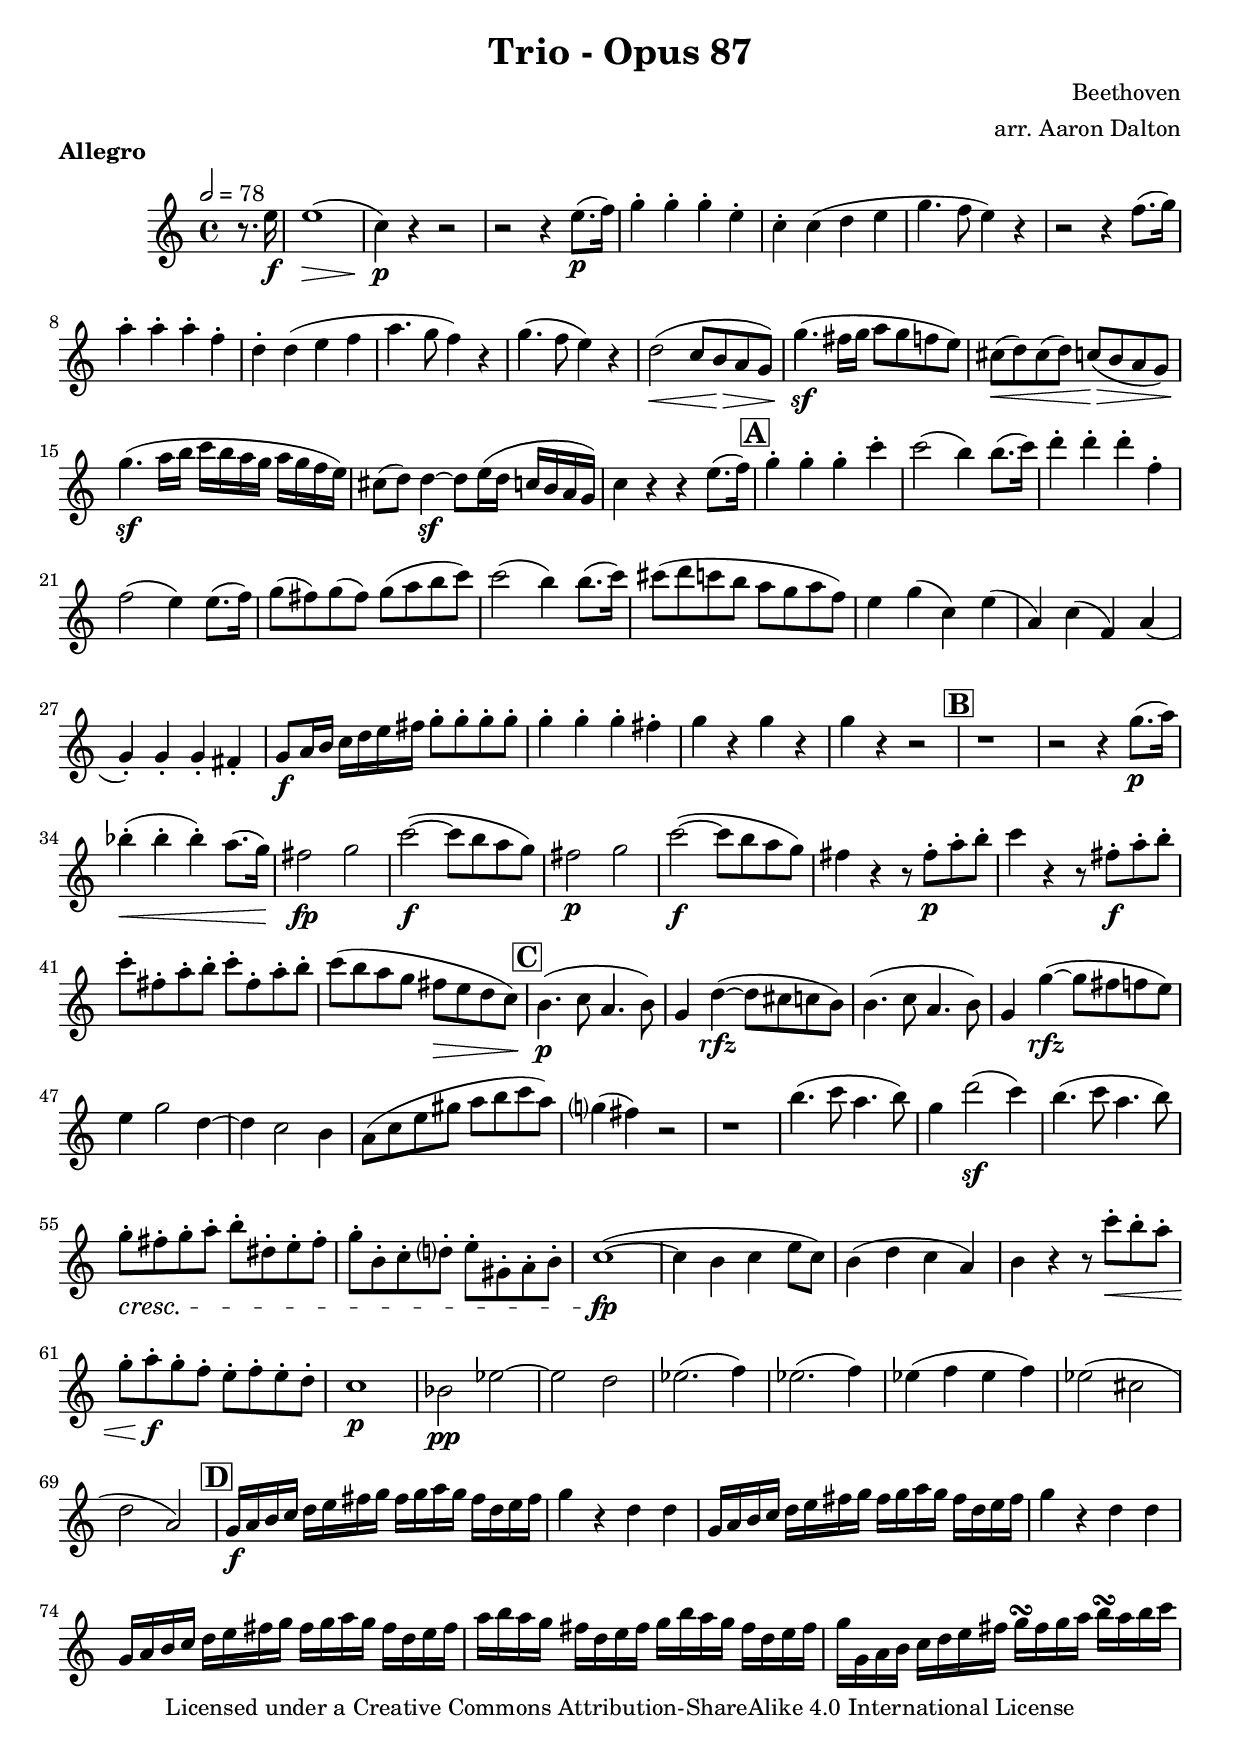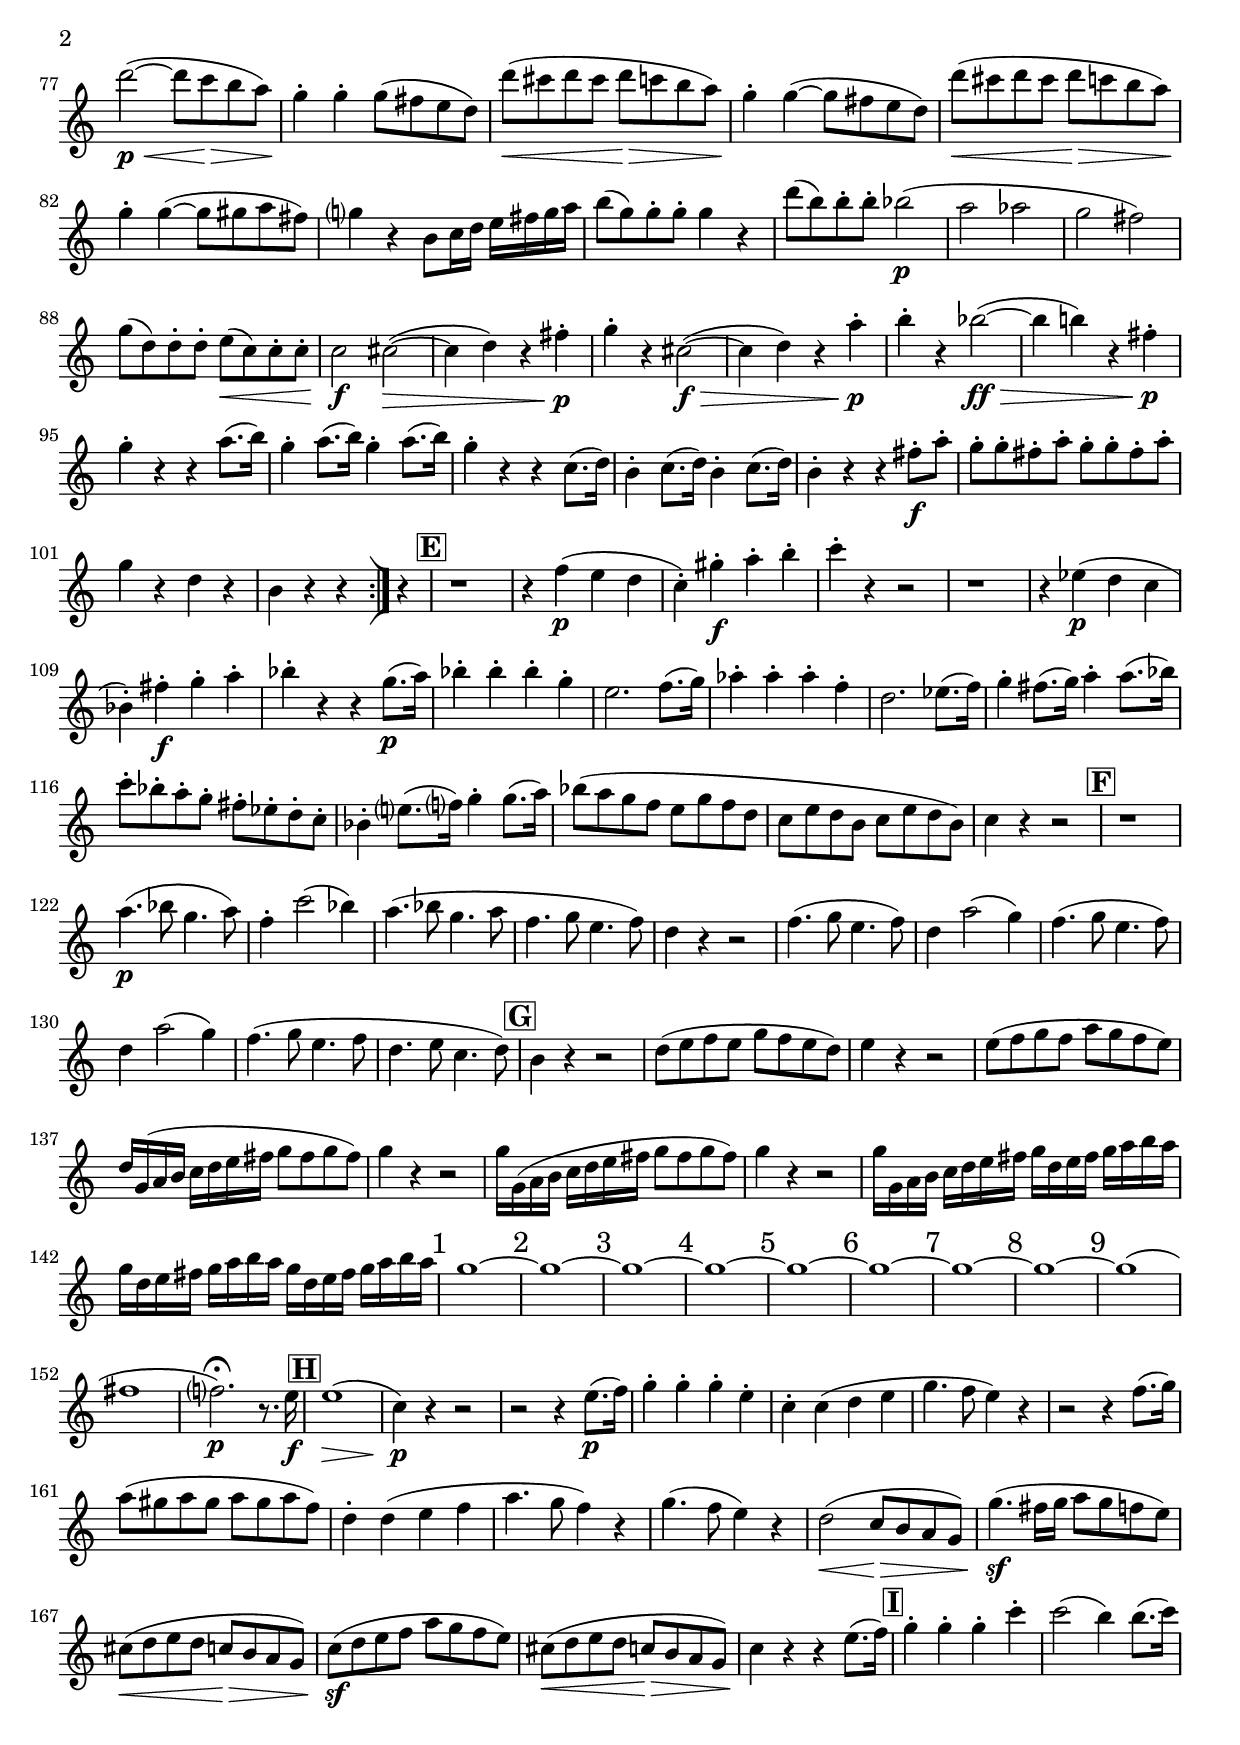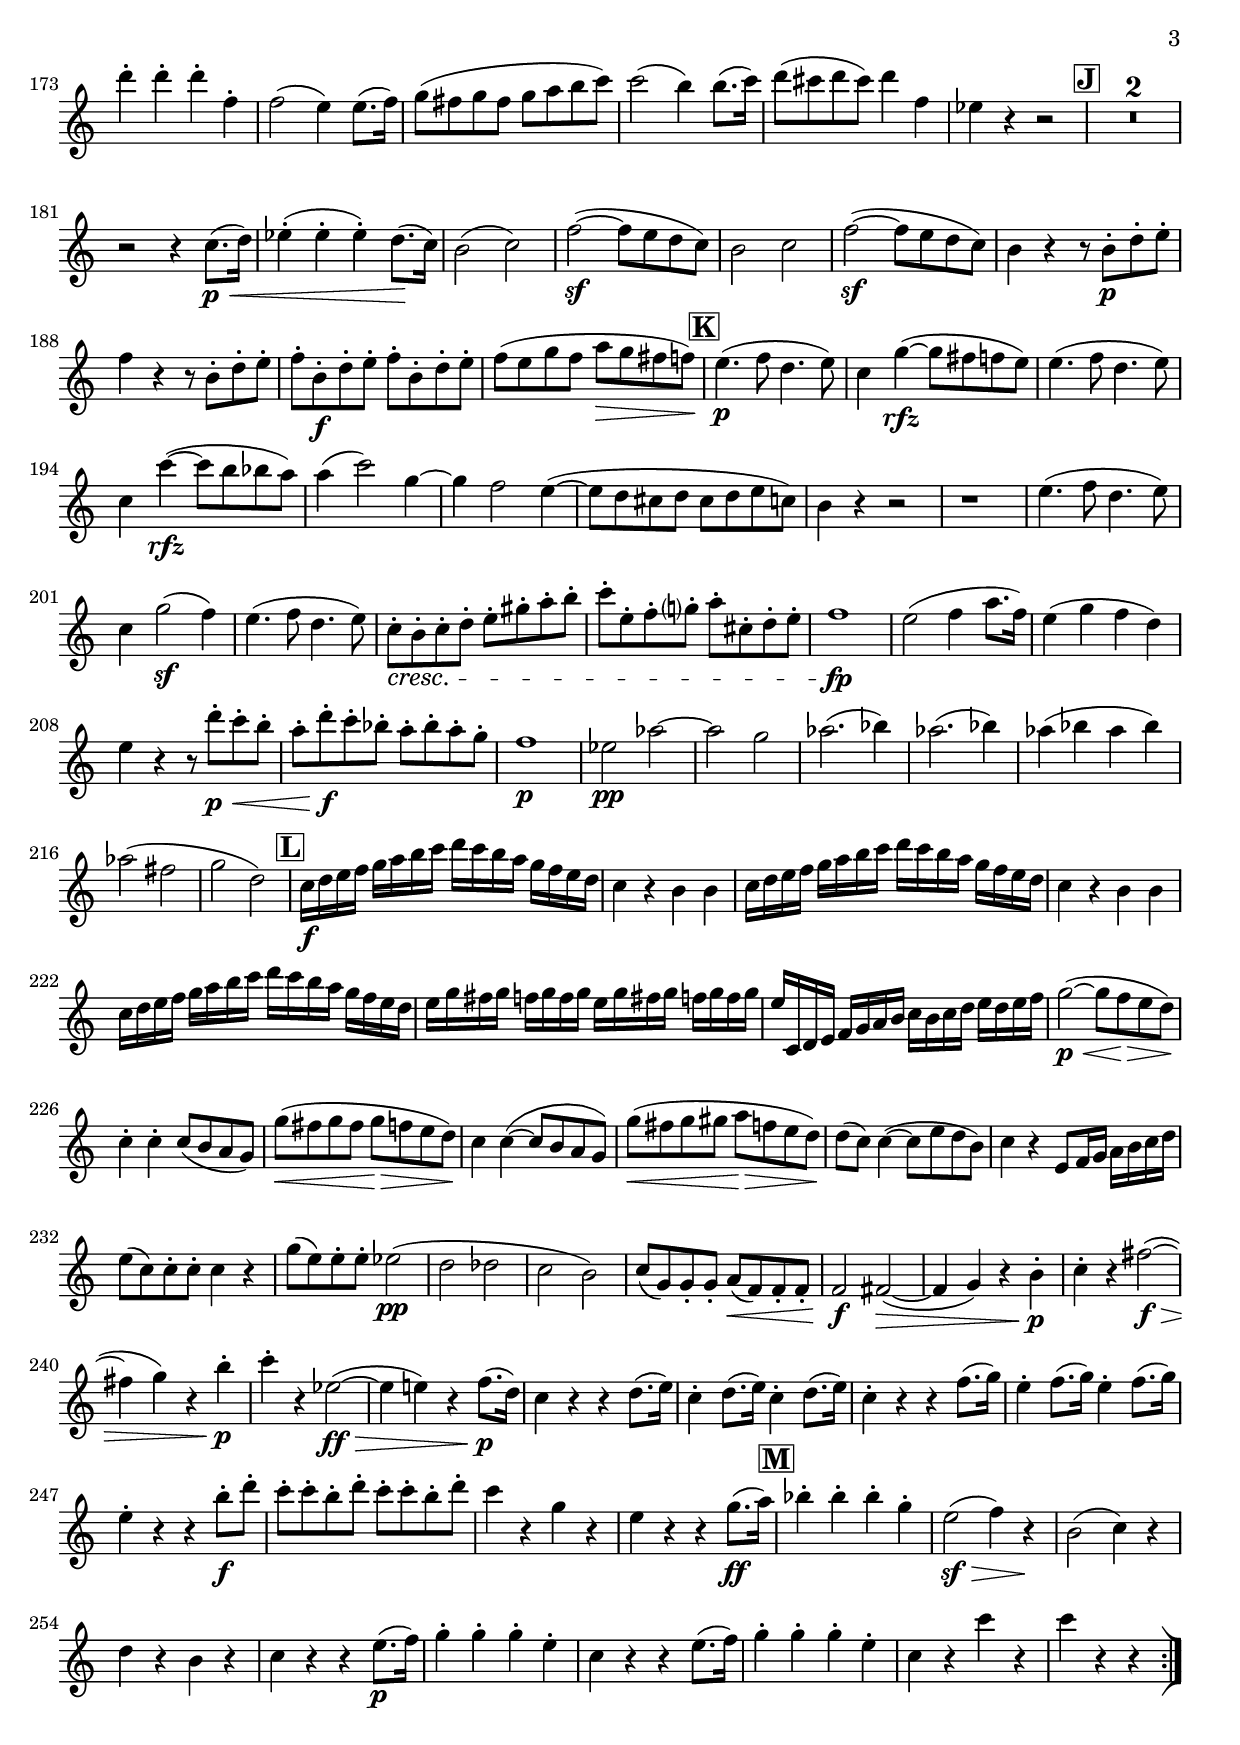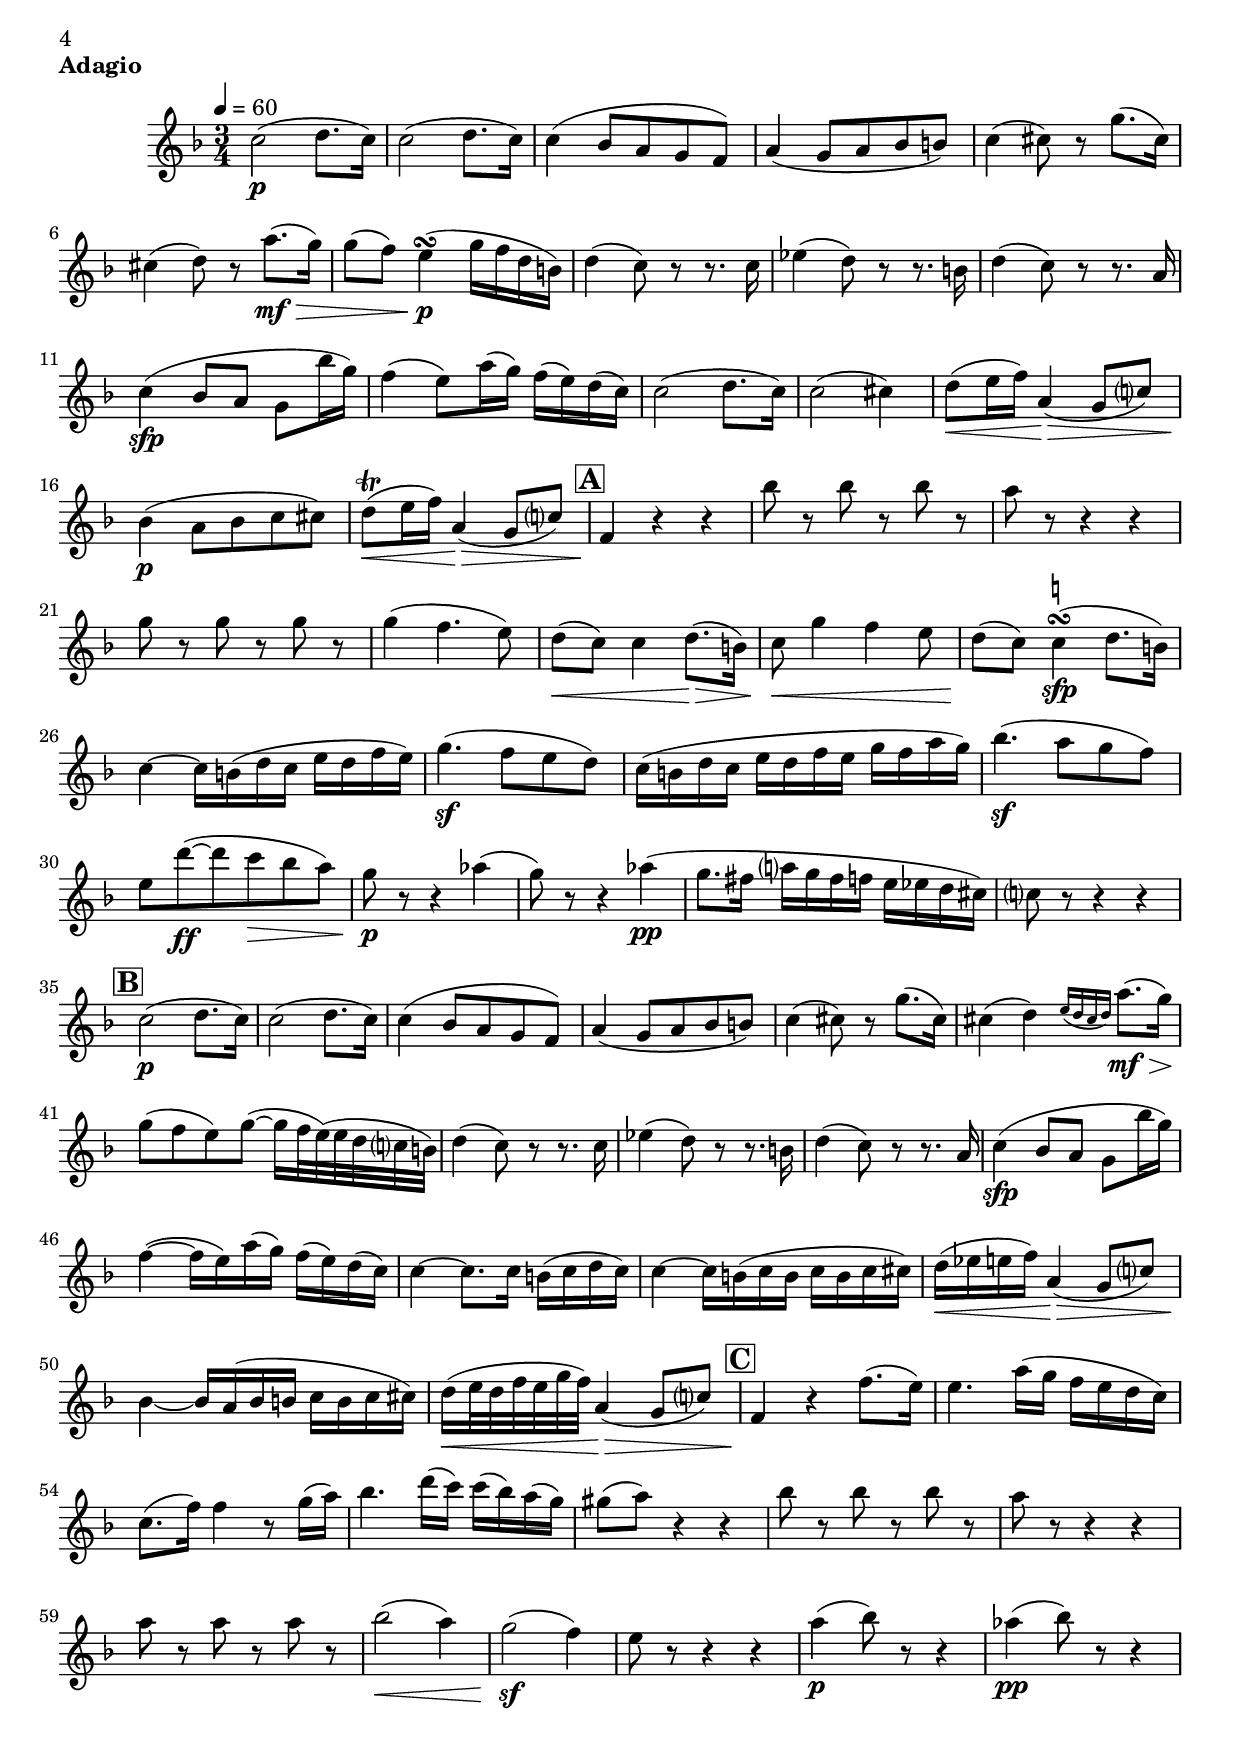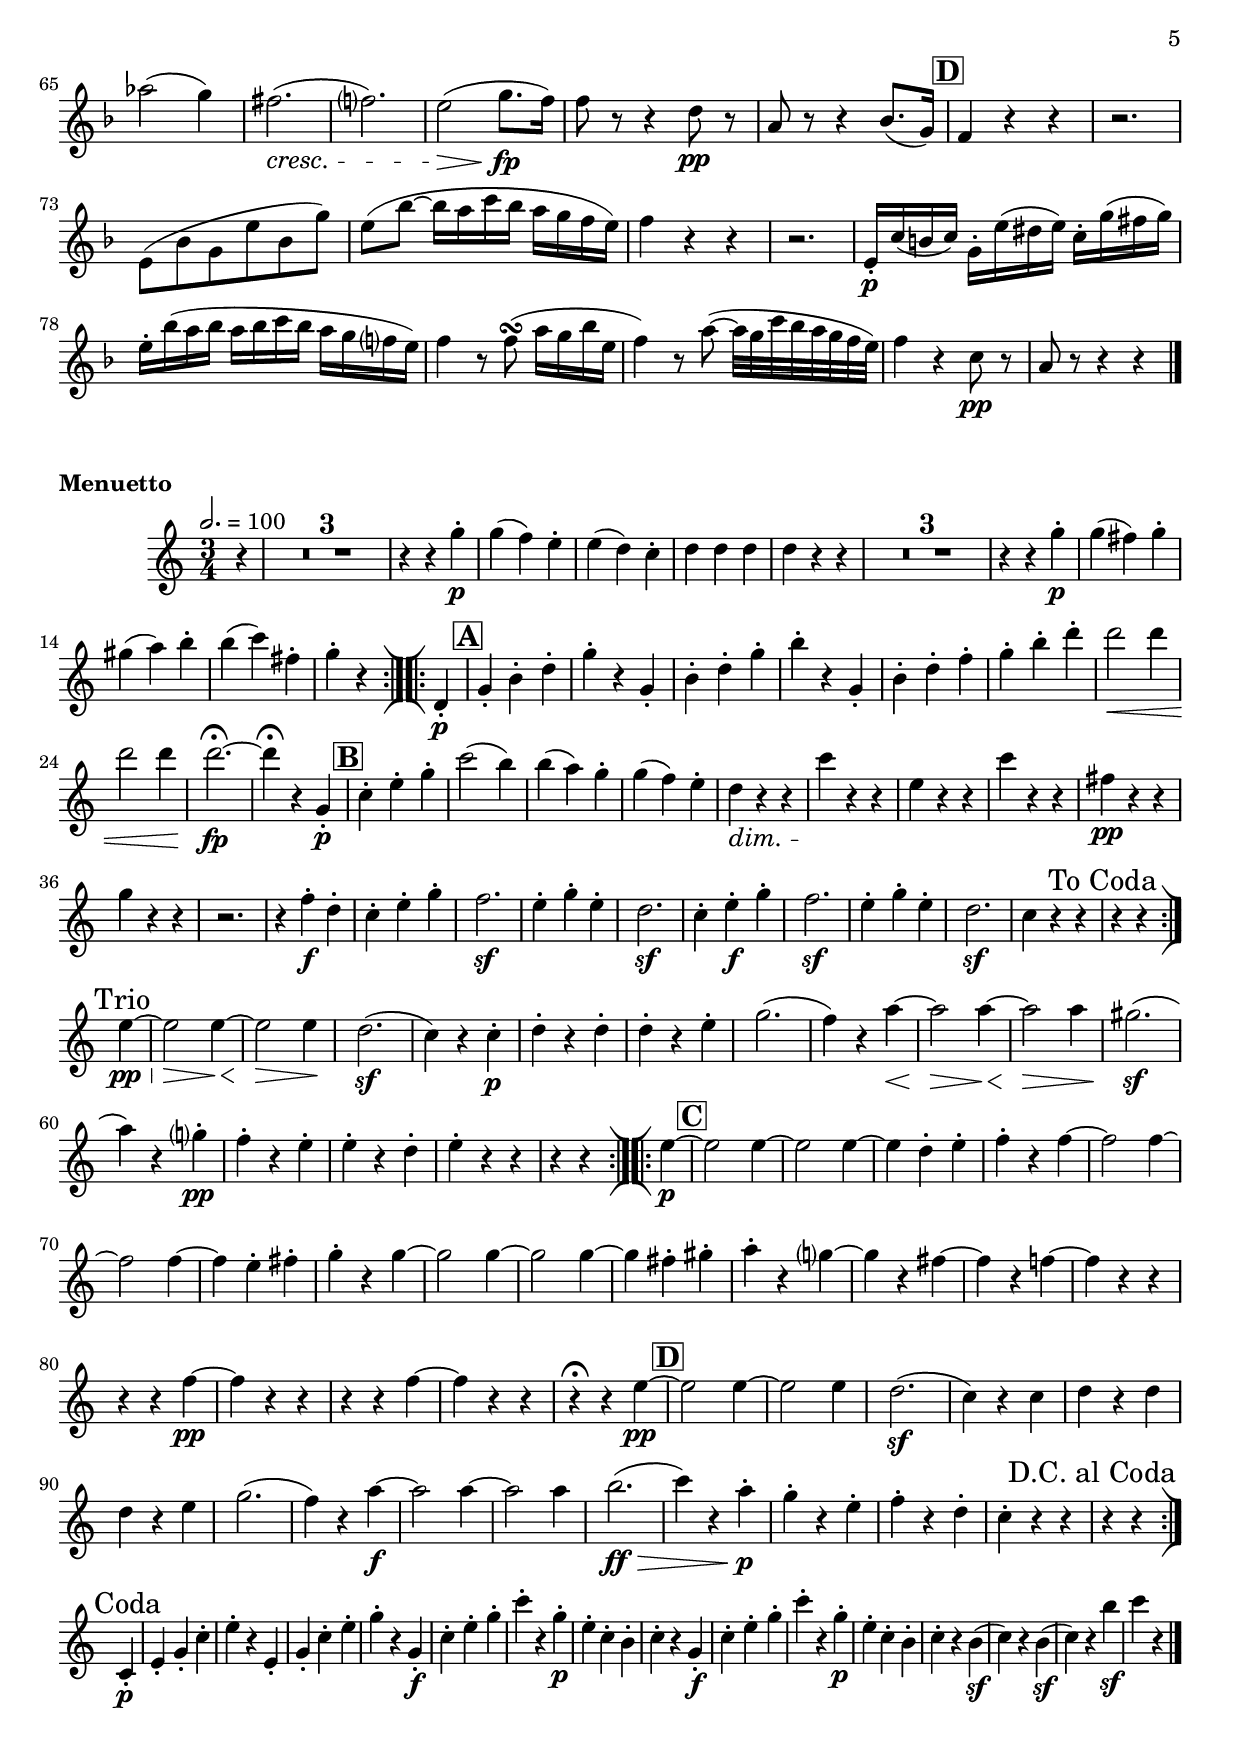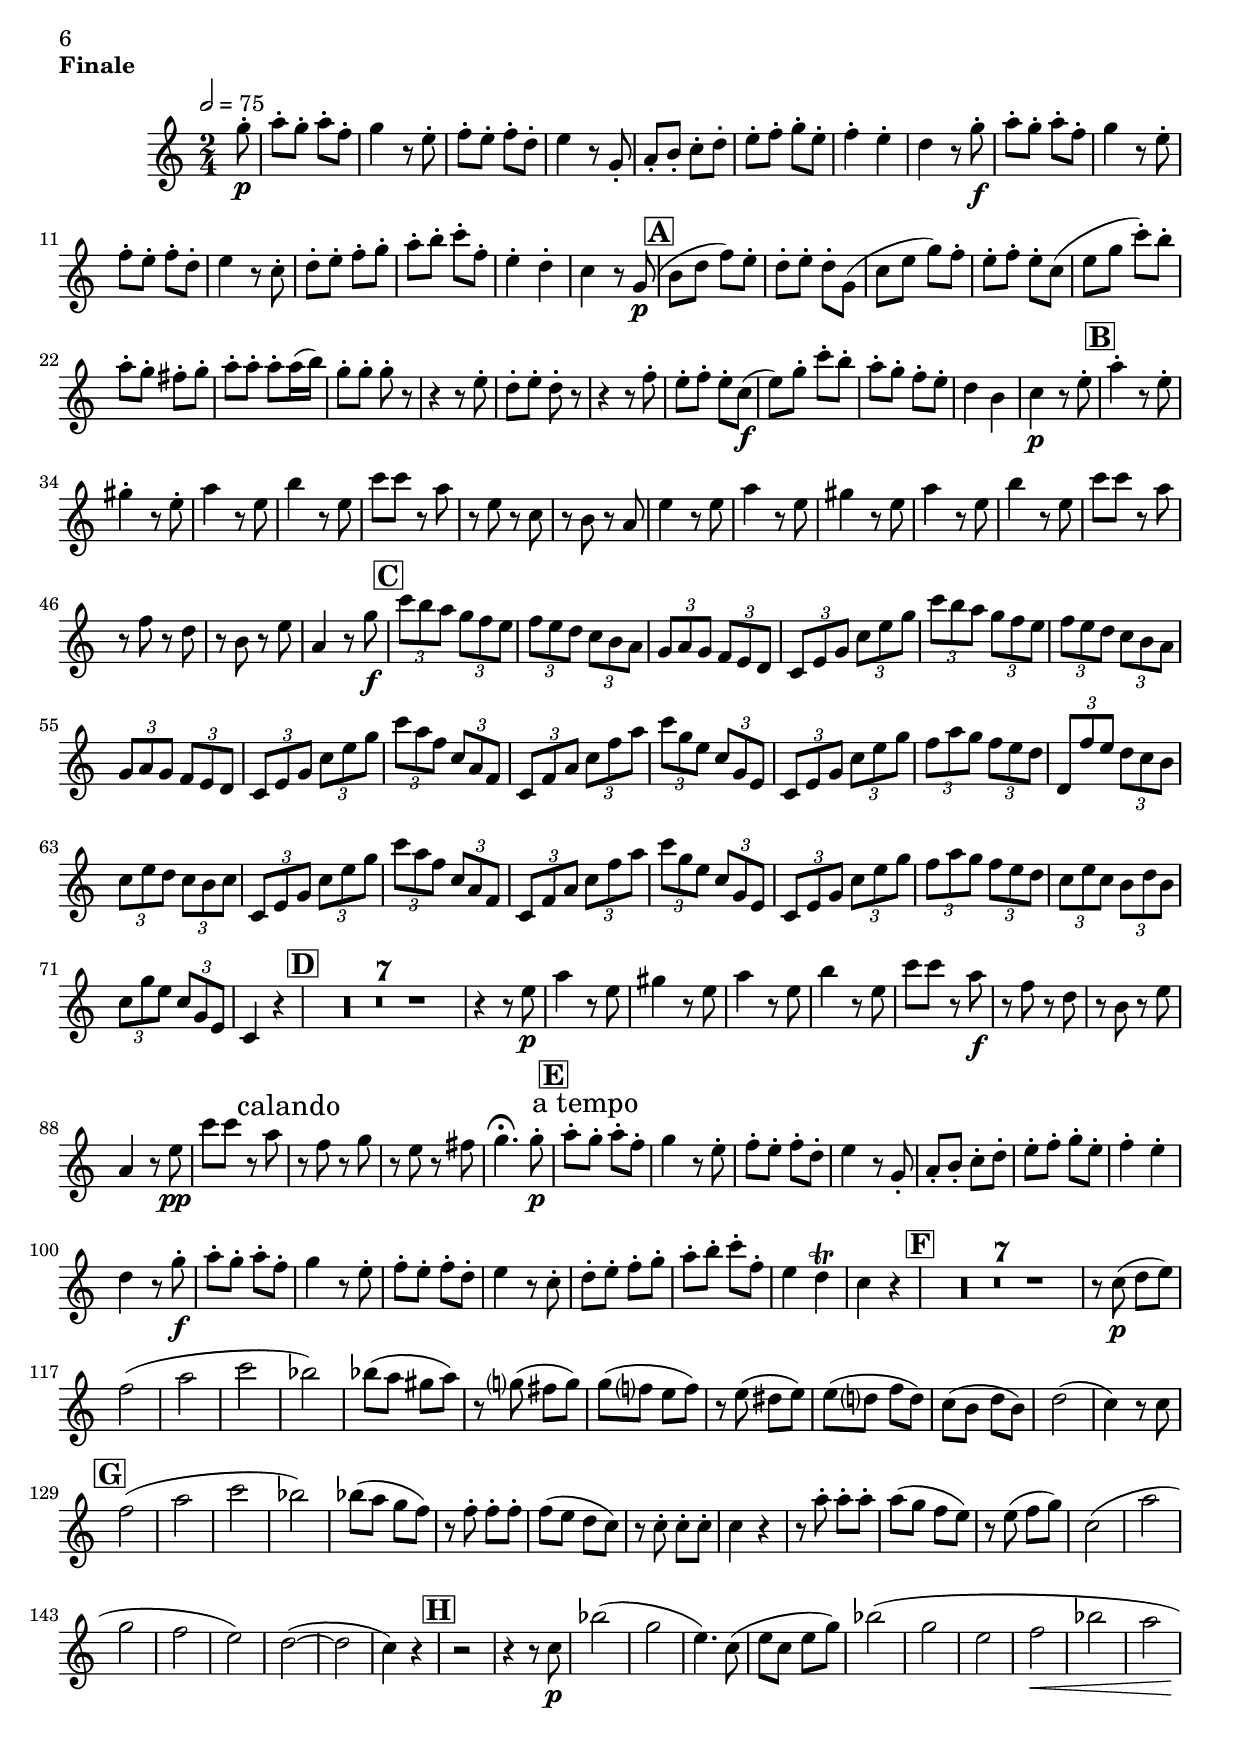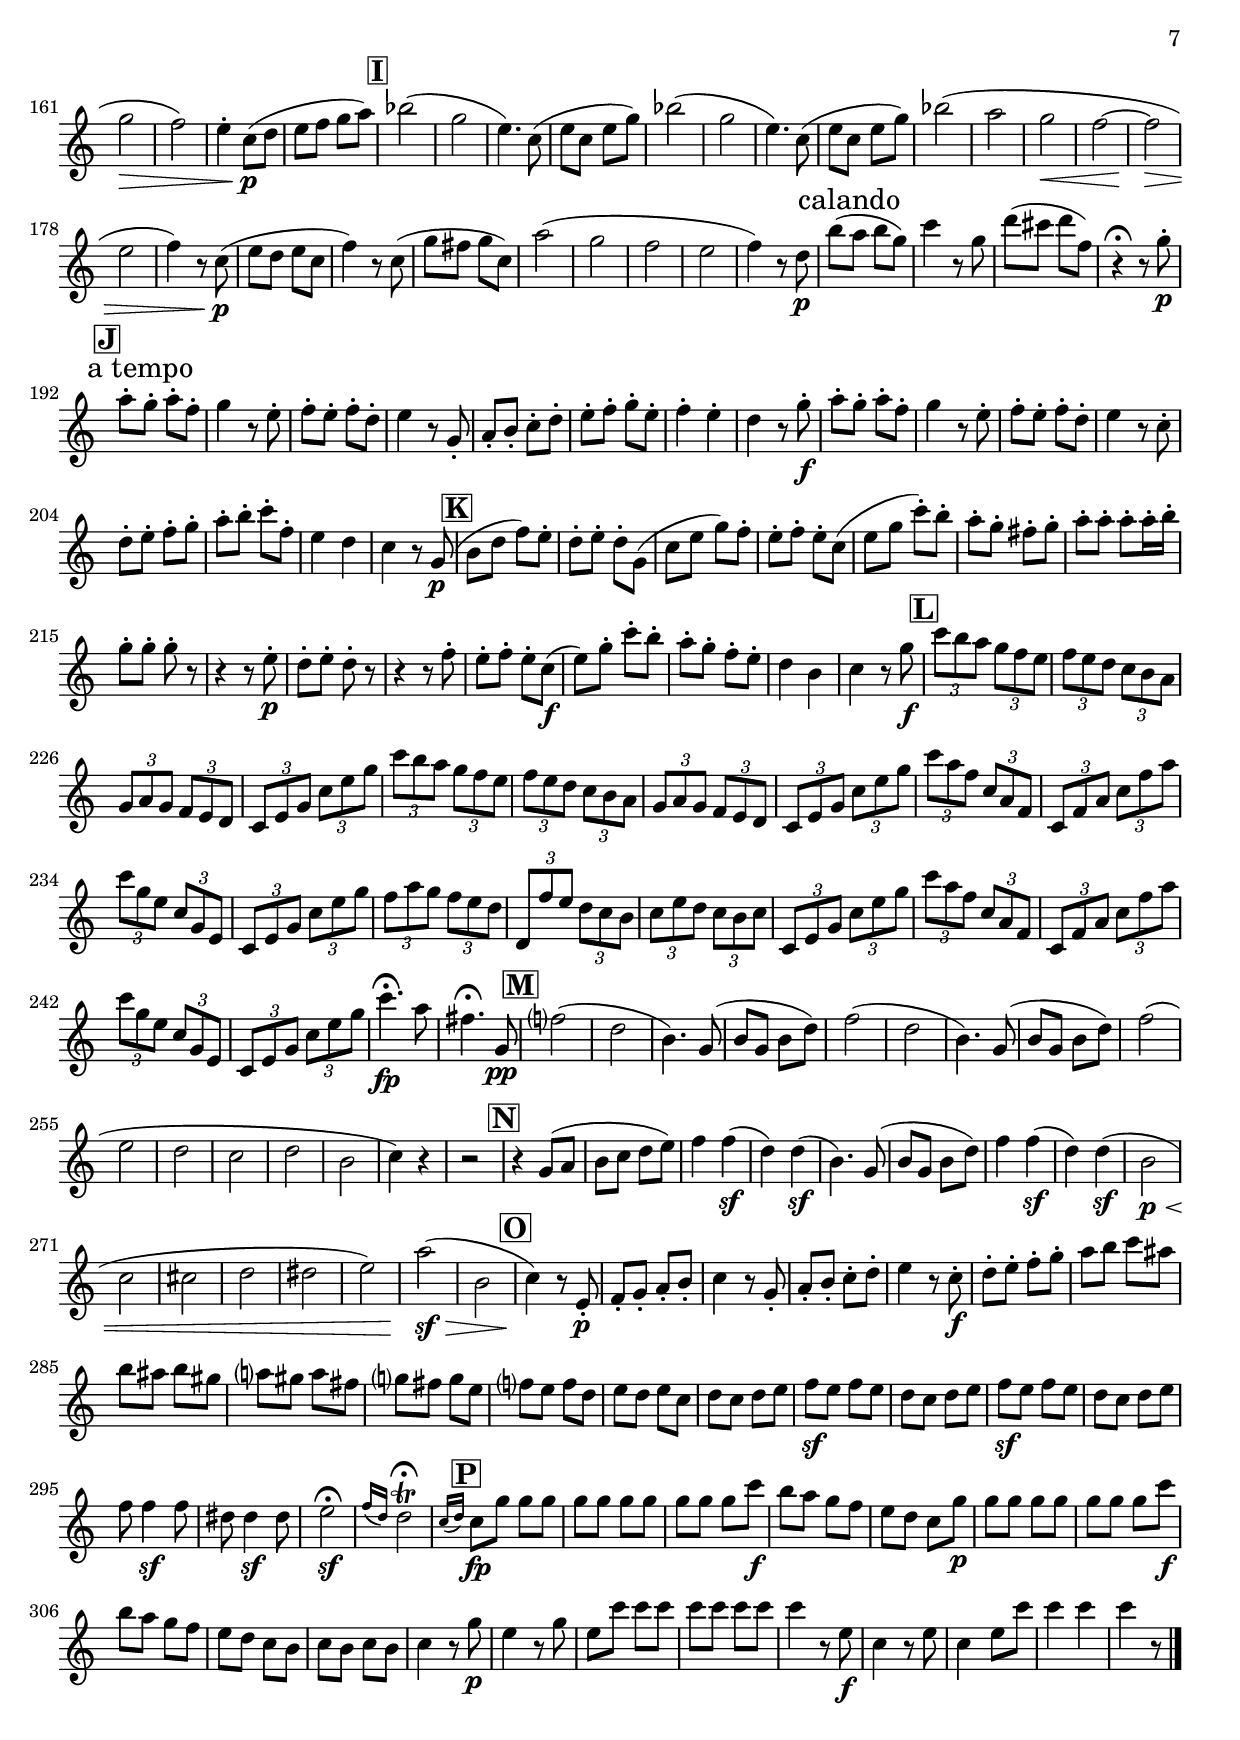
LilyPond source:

\version "2.20.0"

mI_oneNotes = \relative c'' {
    \time 4/4
    \key c \major
    \tempo 2 = 78

    \set Score.markFormatter = #format-mark-box-alphabet
    \accidentalStyle Score.modern-cautionary
    \compressFullBarRests

    % Bars 1-7
    \partial 4 r8. e16\f |
    e1(\> |
    c4)\p r r2 |
    r2 r4 e8.(\p f16) |
    g4-. g-. g-. e-. |
    c-. c( d e |
    g4. f8 e4) r |
    r2 r4 f8.( g16) |

    % Bars 8-13
    a4-. a-. a-. f-. |
    d-. d( e f |
    a4. g8 f4) r |
    g4.( f8 e4) r |
    d2(\< c8 b\> a g) |
    g'4.(\sf fis16 g a8 g f e) |

    % Bars 14-17
    cis8(\< d) cis( d) c(\> b a g) |
    g'4.(\sf a16 b c b a g a g f e) |
    cis8( d) d4~\sf d8 e16( d c b a g) |
    c4 r r e8.( f16) | \mark \default

    % Bars 18-23
    g4-. g-. g-. c-. |
    c2( b4) b8.( c16) |
    d4-. d-. d-. f,-. |
    f2( e4) e8.( f16) |
    g8( fis) g( fis) g( a b c) |
    c2( b4) b8.( c16) |

    % Bars 24-28
    cis8( d c b a g a f) |
    e4 g( c,) e( |
    a,) c( f,) a( |
    g-.) g-. g-. fis-. |
    g8\f a16 b c d e fis g8-. g-. g-. g-. |

    % Bars 29-35
    g4-. g-. g-. fis-. |
    g4 r g r |
    g r r2 | \mark \default
    r1 |
    r2 r4 g8.(\p a16) |
    bes4-.(\< bes-. bes-.) a8.( g16) |
    fis2\fp g |

    % Bars 36-40
    c2~(\f c8 b a g) |
    fis2\p g |
    c2~(\f c8 b a g) |
    fis4 r r8 fis-.\p a-. b-. |
    c4 r r8 fis,-.\f a-. b-. |

    % Bars 41-45
    c8-. fis,-. a-. b-. c-. fis,-. a-. b-. |
    c( b a g fis\> e d c) | \mark \default
    b4.(\p c8 a4. b8) |
    g4 d'~(\rfz d8 cis c b) |
    b4.( c8 a4. b8) |

    % Bars 46-51
    g4 g'~(\rfz g8 fis f e) |
    e4 g2 d4~ |
    d c2 b4 |
    a8( c e gis a b c a) |
    g4( fis) r2 |
    r1 |

    % Bars 52-57
    b4.( c8 a4. b8) |
    g4 d'2(\sf c4) |
    b4.( c8 a4. b8) |
    g8-.\cresc fis-. g-. a-. b-. dis,-. e-. fis-. |
    g-. b,-. c-. d-. e-. gis,-. a-. b-. |
    c1~(\fp |
    
    % Bars 58-65
    c4 b c e8 c) |
    b4( d c a) |
    b4 r r8 c'8-.\< b-. a-. |
    g-. a-.\f g-. f-. e-. f-. e-. d-. |
    c1\p |
    bes2\pp ees2~ |
    ees d |
    ees2.( f4) |

    % Bars 66-70
    ees2.( f4) |
    ees( f ees f) |
    ees2( cis |
    d a) | \mark \default
    g16\f a b c d e fis g fis g a g fis d e fis |

    % Bars 71-74
    g4 r d d |
    g,16 a b c d e fis g fis g a g fis d e fis |
    g4 r d d |
    g,16 a b c d e fis g fis g a g fis d e fis |

    % Bars 75-78
    a16 b a g fis d e fis g b a g fis d e fis |
    g g, a b c d e fis g\turn fis g a b\turn a b c |
    d2~(\p\< d8 c\> b a) |
    g4-.\! g-. g8( fis e d) |

    % Bars 79-83
    d'8(\< cis d cis d\> c b a) |
    g4-.\! g~( g8 fis e d) |
    d'8(\< cis d cis d\> c b a) |
    g4-.\! g~( g8 gis a fis) |
    g4 r b,8 c16 d e fis g a |

    % Bars 84-90
    b8( g) g-. g-. g4 r |
    d'8( b) b-. b-. bes2(\p |
    a aes |
    g fis) |
    g8( d) d-. d-. e(\< c) c-. c-. |
    c2\f cis~(\> |
    cis4 d) r fis-.\p |

    % Bars 91-96
    g4-. r cis,2~(\f\> |
    cis4 d) r a'-.\p |
    b-. r bes2~(\ff\> |
    bes4 b) r fis-.\p |
    g-. r r a8.( b16) |
    g4-. a8.( b16) g4-. a8.( b16) |

    % Bars 97-102
    g4-. r r c,8.( d16) |
    b4-. c8.( d16) b4-. c8.( d16) |
    b4-. r r fis'8-.\f a-. |
    g8-. g-. fis-. a-. g-. g-. fis-. a-. |
    g4 r d r |
    b r r \bar ":|]"

    % Bars 102-109
    r4 | \mark \default
    r1 |
    r4 f'(\p e d |
    c-.) gis'-.\f a-. b-. |
    c-. r r2 |
    r1 |
    r4 ees,(\p d c |
    bes-.) fis'-.\f g-. a-. |

    % Bars 110-115
    bes4-. r r g8.(\p a16) |
    bes4-. bes-. bes-. g-. |
    e2. f8.( g16) |
    aes4-. aes-. aes-. f-. |
    d2. ees8.( f16) |
    g4-. fis8.( g16) a4-. a8.( bes16) |

    % Bars 116-120
    c8-. bes-. a-. g-. fis-. ees-. d-. c-. |
    bes4-. e8.( f16) g4-. g8.( a16) |
    bes8( a g f e g f d |
    c e d b c e d b) |
    c4 r r2 | \mark \default

    % Bars 121-127
    r1 |
    a'4.(\p bes8 g4. a8) |
    f4-. c'2( bes4) |
    a4.( bes8 g4. a8 |
    f4. g8 e4. f8) |
    d4 r r2 |
    f4.( g8 e4. f8) |

    % Bars 128-134
    d4 a'2( g4) |
    f4.( g8 e4. f8) |
    d4 a'2( g4) |
    f4.( g8 e4. f8 |
    d4. e8 c4. d8) | \mark \default
    b4 r r2 |
    d8( e f e g f e d) |

    % Bars 135-140
    e4 r r2 |
    e8( f g f a g f e) |
    d16 g,( a b c d e fis g8 fis g fis) |
    g4 r r2 |
    g16 g,( a b c d e fis g8 fis g fis) |
    g4 r r2 |

    % Bars 141-146
    g16 g, a b c d e fis g d e fis g a b a |
    g d e fis g a b a g d e fis g a b a | \mark "1"
    g1~ | \mark "2"
    g1~ | \mark "3"
    g1~ | \mark "4"
    g1~ | \mark "5"

    % Bars 147-155
    g1~ | \mark "6"
    g1~ | \mark "7"
    g1~ | \mark "8"
    g1~ | \mark "9"
    g1( | 
    fis1 |
    f2.)\fermata\p r8. e16\f | \mark \default
    e1(\> |
    c4)\p r r2 |

    % Bars 156-162
    r2 r4 e8.(\p f16) |
    g4-. g-. g-. e-. |
    c-. c( d e |
    g4. f8 e4) r |
    r2 r4 f8.( g16) |
    a8( gis a gis a gis a f) |
    d4-. d( e f | 
    
    % Bars 163-168
    a4. g8 f4) r |
    g4.( f8 e4) r |
    d2(\< c8\> b a g) |
    g'4.(\sf fis16 g a8 g f e) |
    cis8(\< d e d c\> b a g) |
    c(\sf d e f a g f e) |

    % Bars 169-173
    cis8(\< d e d c\> b a g) |
    c4\! r r e8.( f16) | \mark \default
    g4-. g-. g-. c-. |
    c2( b4) b8.( c16) |
    d4-. d-. d-. f,-. |

    % Bars 174-178
    f2( e4) e8.( f16) |
    g8( fis g fis g a b c) |
    c2( b4) b8.( c16) |
    d8( cis d cis) d4 f, |
    ees r r2 | \mark \default

    % Bars 179-186
    R1*2
    r2 r4 c8.(\p\< d16) |
    ees4-.( ees-. ees-.) d8.(\! c16) |
    b2( c) |
    f2~(\sf f8 e d c) |
    b2 c |
    f2~(\sf f8 e d c) |

    % Bars 187-191
    b4 r r8 b-.\p d-. e-. |
    f4 r r8 b,8-. d-. e-. |
    f8-. b,-.\f d-. e-. f-. b,-. d-. e-. |
    f8( e g f a\> g fis f) | \mark \default
    e4.(\p f8 d4. e8) |

    % Bars 192-197
    c4 g'4~(\rfz g8 fis f e) |
    e4.( f8 d4. e8) |
    c4 c'~(\rfz c8 b bes a) |
    a4( c2) g4~ |
    g f2 e4~( |
    e8 d cis d cis d e c) |

    % Bars 198-203
    b4 r r2 |
    r1 |
    e4.( f8 d4. e8) |
    c4 g'2(\sf f4) |
    e4.( f8 d4. e8) |
    c8-.\cresc b-. c-. d-. e-. gis-. a-. b-. |

    % Bars 204-209
    c8-. e,-. f-. g-. a-. cis,-. d-. e-. |
    f1\fp |
    e2( f4 a8. f16) |
    e4( g f d) |
    e4 r r8 d'8-.\p\< c-. b-. |
    a8-. d-.\f c-. bes-. a-. bes-. a-. g-. |

    % Bars 210-217
    f1\p |
    ees2\pp aes~ |
    aes g |
    aes2.( bes4) |
    aes2.( bes4) |
    aes4( bes aes bes) |
    aes2( fis |
    g d) | \mark \default

    % Bars 218-220
    c16\f d e f g a b c d c b a g f e d |
    c4 r b b |
    c16 d e f g a b c d c b a g f e d |

    % Bars 221-223
    c4 r b b |
    c16 d e f g a b c d c b a g f e d |
    e g fis g f g f g e g fis g f g f g |

    % Bars 224-227
    e16 c, d e f g a b c b c d e d e f |
    g2~(\p\< g8 f\> e d) |
    c4-.\! c-. c8( b a g) |
    g'(\< fis g fis g\> f e d) |

    % Bars 228-232
    c4\! c~( c8 b a g) |
    g'8(\< fis g gis a\> f e d) |
    d(\! c) c4~( c8 e d b) |
    c4 r e,8 f16 g a b c d |
    e8( c) c-. c-. c4 r4 |

    % Bars 233-240
    g'8( e) e-. e-. ees2(\pp |
    d des |
    c b) |
    c8( g) g-. g-. a(\< f) f-. f-. |
    f2\f fis~(\> |
    fis4 g) r b4-.\p |
    c-. r fis2~(\f\> |
    fis4 g) r b-.\p |

    % Bars 241-246
    c4-. r ees,2~(\ff\> |
    ees4 e) r f8.(\p d16) |
    c4 r r d8.( e16) |
    c4-. d8.( e16) c4-. d8.( e16) |
    c4-. r r f8.( g16) |
    e4-. f8.( g16) e4-. f8.( g16) |

    % Bars 247-253
    e4-. r r b'8-.\f d-. |
    c-. c-. b-. d-. c-. c-. b-. d-. |
    c4 r g r |
    e r r g8.(\ff a16) | \mark \default
    bes4-. bes-. bes-. g-. |
    e2(\sf\> f4) r\! |
    b,2( c4) r |

    % Bars 254-END
    d4 r b r |
    c r r e8.(\p f16) |
    g4-. g-. g-. e-. |
    c4 r r e8.( f16) |
    g4-. g-. g-. e-. |
    c4 r c' r |
    c r r \bar ":|]"
}


\paper {
  page-breaking = #ly:page-turn-breaking
}

\header {
    title = "Trio - Opus 87"
    composer = "Beethoven"
    arranger = "arr. Aaron Dalton"
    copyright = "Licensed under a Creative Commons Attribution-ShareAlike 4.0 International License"
}

\score {
    \header {
        piece = \markup { \bold "Allegro" }
    }
    \new Staff { \mI_oneNotes }
    \layout {}
}

mII_oneNotes = \relative c'' {
    \time 3/4
    \key f \major
    \tempo 4 = 60

    \set Score.markFormatter = #format-mark-box-alphabet
    \accidentalStyle Score.modern-cautionary

    % Bars 1-6
    c2(\p d8. c16) |
    c2( d8. c16) |
    c4( bes8 a g f) |
    a4( g8 a bes b) |
    c4( cis8) r g'8.( cis,16) |
    cis4( d8) r a'8.(\mf\> g16) |

    % Bars 7-11
    g8( f) e4(\turn\p g16 f d b) |
    d4( c8) r r8. c16 |
    ees4( d8) r r8. b16 |
    d4( c8) r r8. a16 |
    c4(\sfp bes8 a g bes'16 g) |

    % Bars 12-18
    f4( e8) a16( g) f( e) d( c) |
    c2( d8. c16) |
    c2( cis4) |
    d8(\< e16 f) a,4(\> g8 c) |
    bes4(\p a8 bes c cis) |
    d8(\trill\< e16 f) a,4(\> g8 c) | \mark \default
    f,4\! r r |

    % Bars 19-24
    bes'8 r bes r bes r |
    a r r4 r |
    g8 r g r g r |
    g4( f4. e8) |
    d8(\< c) c4 d8.(\> b16) |
    c8\< g'4 f e8 |

    % Bars 25-30
    d8(\! c) 
        \once \override Script.script-priority = #-100 
        c4(\sfp\turn^\markup { \natural } 
        d8. b16) |
    c4~ c16 b( d c e d f e) |
    g4.(\sf f8 e d) |
    c16( b d c e d f e g f a g) |
    bes4.(\sf a8 g f) |
    e8 d'~(\ff d c\> bes a) |

    % Bars 31-37
    g8\p r r4 aes( |
    g8) r r4 aes4(\pp |
    g8. fis16 a g fis f e ees d cis) |
    c8 r r4 r4 | \mark \default
    c2(\p d8. c16) |
    c2( d8. c16) |
    c4( bes8 a g f) |

    % Bars 38-41
    a4( g8 a bes b) |
    c4( cis8) r g'8.( cis,16) |
    cis4( d) \grace { e16( d cis d) } a'8.(\mf\> g16) |
    g8(\! f e) g~( g16 f32 e) (e d c b) |

    % Bars 42-46
    d4( c8) r r8. c16 |
    ees4( d8) r r8. b16 |
    d4( c8) r r8. a16 |
    c4(\sfp bes8 a g bes'16 g) |
    f4~( f16 e) a( g) f( e) d( c) |

    % Bars 47-50
    c4~ c8. c16 b( c d c) |
    c4~ c16 b( c b c b c cis) |
    d16(\< ees e f) a,4(\> g8 c) |
    bes4~\! bes16 a( bes b c b c cis) |

    % Bars 51-55
    d16(\< e32 d f e g f) a,4(\> g8 c) | \mark \default
    f,4\! r f'8.( e16) |
    e4. a16( g f e d c) |
    c8.( f16) f4 r8 g16( a) |
    bes4. d16( c) c( bes) a( g) |

    % Bars 56-64
    gis8( a) r4 r |
    bes8 r bes r bes r |
    a r r4 r |
    a8 r a r a r |
    bes2(\< a4) |
    g2(\sf f4) |
    e8 r r4 r |
    a4(\p bes8) r r4 |
    aes4(\pp bes8) r r4 |

    % Bars 65-73
    aes2( g4) |
    fis2.(\cresc |
    f2.) |
    e2(\> g8.\fp f16) |
    f8 r r4 d8\pp r |
    a r r4 bes8.( g16) | \mark \default
    f4 r r |
    r2. |
    e8( bes' g e' bes g') |

    % Bars 74-77
    e8( bes'~ bes16 a c bes a g f e) |
    f4 r r |
    r2. |
    e,16-.\p c'( b c) g-. e'( dis e) c-. g'( fis g) |

    % Bars 78-END
    e16-. bes'( a bes a bes c bes a g f e) |
    f4 r8 f8(\turn a16 g bes e, |
    f4) r8 a~( a32 g c bes a g f e) |
    f4 r c8\pp r |
    a r r4 r \bar "|."
}


\score {
    \header {
        piece = \markup { \bold "Adagio" }
    }
    \new Staff { \mII_oneNotes }
    \layout {}
}

mIII_oneNotes = \relative c''' {
    \time 3/4
    \key c \major
    \tempo 2. = 100

    \set Score.markFormatter = #format-mark-box-alphabet
    \accidentalStyle Score.modern-cautionary
    \compressFullBarRests

    % Bars 1-14
    \partial 4 r4 |
    R2.*3
    r4 r4 g-.\p |
    g( f) e-. |
    e( d) c-. |
    d d d |
    d r r |
    R2.*3
    r4 r g-.\p |
    g( fis) g-. |
    gis( a) b-. |

    % Bars 15-24
    b4( c) fis,-. |
    g-. r \bar ":|][|:" d,-.\p | \mark \default
    g4-. b-. d-. |
    g-. r g,-. |
    b-. d-. g-. |
    b-. r g,-. |
    b-. d-. f-. |
    g-. b-. d-. |
    d2\< d4 |
    d2 d4 |

    % Bars 25-37
    d2.~\fermata\fp |
    d4\fermata r g,,4-.\p | \mark \default
    c4-. e-. g-. |
    c2( b4) |
    b( a) g-. |
    g( f) e-. |
    d4\dim r r |
    c'\! r r |
    e, r r |
    c' r r |
    fis,\pp r r |
    g r r |
    r2. |

    % Bars 38-48
    r4 f-.\f d-. |
    c-. e-. g-. |
    f2.\sf |
    e4-. g-. e-. |
    d2.\sf |
    c4-. e-.\f g-. |
    f2.\sf |
    e4-. g-. e-. |
    d2.\sf |
    c4 r r | \mark "To Coda" 
    r r \bar ":|]" \break

    % Bars 48-58
    \mark "Trio" e4~\pp\< |
    e2\> e4~\< |
    e2\> e4\! |
    d2.(\sf |
    c4) r c-.\p |
    d-. r d-. |
    d-. r e-. |
    g2.( |
    f4) r a~\< |
    a2\> a4~\< |
    a2\> a4 |

    % Bars 59-69
    gis2.(\sf |
    a4) r g-.\pp |
    f-. r e-. |
    e-. r d-. |
    e-. r r |
    r r \bar ":|][|:" e4~\p | \mark \default
    e2 e4~ |
    e2 e4~ |
    e4 d-. e-. |
    f-. r f~ |
    f2 f4~ |

    % Bars 70-80
    f2 f4~ |
    f e-. fis-. |
    g-. r g~ |
    g2 g4~ |
    g2 g4~ |
    g fis-. gis-. |
    a-. r g~ |
    g r fis~ |
    fis r f~ |
    f r r |
    r r f~\pp |

    % Bars 81-89
    f4 r r |
    r r f~ |
    f r r |
    r\fermata r e~\pp | \mark \default
    e2 e4~ |
    e2 e4 |
    d2.(\sf |
    c4) r c |
    d r d |

    % Bars 90-100
    d4 r e |
    g2.( |
    f4) r a4~\f |
    a2 a4~ |
    a2 a4 |
    b2.(\ff\> |
    c4) r a-.\p |
    g-. r e-. |
    f-. r d-. |
    c-. r r | \mark "D.C. al Coda"
    r r \bar ":|]" \break

    % Bars 100-108
    \mark "Coda" c,4-.\p |
    e-. g-. c-. |
    e-. r e,-. |
    g-. c-. e-. |
    g-. r g,-.\f
    c-. e-. g-. |
    c-. r g-.\p |
    e-. c-. b-. |
    c-. r g-.\f |

    % Bars 109-END
    c4-. e-. g-. |
    c-. r g-.\p |
    e-. c-. b-. |
    c-. r b(\sf |
    c) r b(\sf |
    c) r b'\sf |
    c r \bar "|."
}


\score {
    \header {
        piece = \markup { \bold "Menuetto" }
    }
    \new Staff { \mIII_oneNotes }
    \layout {}
}


\pageBreak

mIV_oneNotes = \relative c''' {
    \time 2/4
    \key c \major
    \tempo 2 = 75

    \set Score.markFormatter = #format-mark-box-alphabet
    \accidentalStyle Score.modern-cautionary
    \compressFullBarRests

    % Bars 1-9
    \partial 8 g8-.\p |
    a-. g-. a-. f-. |
    g4 r8 e-. |
    f-. e-. f-. d-. |
    e4 r8 g,-. |
    a-. b-. c-. d-. |
    e-. f-. g-. e-. |
    f4-. e-. |
    d r8 g8-.\f |
    a-. g-. a-. f-. 

    % Bars 10-18
    g4 r8 e-. |
    f-. e-. f-. d-. |
    e4 r8 c-. |
    d-. e-. f-. g-. |
    a-. b-. c-. f,-. |
    e4-. d-. |
    c r8 g8(\p | \mark \default
    b d f) e-. |
    d-. e-. d-. g,( |
    
    % Bars 19-27
    c8 e g) f-. |
    e-. f-. e-. c( |
    e g c-.) b-. |
    a-. g-. fis-. g-. |
    a-. a-. a-. a16( b) |
    g8-. g-. g-. r |
    r4 r8 e-. |
    d-. e-. d-. r |
    r4 r8 f-. |

    % Bars 28-36
    e-. f-. e-. c(\f |
    e) g-. c-. b-. |
    a-. g-. f-. e-. |
    d4 b |
    c\p r8 e-. | \mark \default
    a4-. r8 e-. |
    gis4-. r8 e-. |
    a4 r8 e8 |
    b'4 r8 e,8 |

    % Bars 37-45
    c'8 c r a |
    r e r c |
    r b r a |
    e'4 r8 e |
    a4 r8 e |
    gis 4 r8 e |
    a4 r8 e |
    b'4 r8 e, |
    c'8 c r a |

    % Bars 46-52
    r8 f r d |
    r b r e |
    a,4 r8 g'\f | \mark \default
    \tuplet 3/2 4 { c b a g f e |
    f e d c b a |
    g a g f e d |
    c e g c e g |
    
    % Bars 53-59
    c b a g f e |
    f e d c b a |
    g a g f e d |
    c e g c e g |
    c a f c a f |
    c f a c f a |
    c g e c g e |
    
    % Bars 60-66
    c e g c e g |
    f a g f e d |
    d, f' e d c b |
    c e d c b c |
    c, e g c e g |
    c a f c a f |
    c f a c f a |
    
    % Bars 67-79
    c g e c g e |
    c e g c e g |
    f a g f e d |
    c e c b d b |
    c g' e c g e } |
    c4 r | \mark \default
    R2*7

    % Bars 80-88
    r4 r8 e'8\p |
    a4 r8 e8 |
    gis4 r8 e |
    a4 r8 e |
    b'4 r8 e,8 |
    c' c r a\f |
    r f r d |
    r b r e |
    a,4 r8 e'8\pp |

    % Bars 89-97
    c'8 c r a |
    \mark "calando" r f r g |
    r e r fis |
    g4.\fermata g8-.\p | \mark \default
    a8-. \mark "a tempo" g-. a-. f-.  |
    g4 r8 e-. |
    f-. e-. f-. d-. |
    e4 r8 g,-. |
    a-. b-. c-. d-. |

    % Bars 98-106
    e8-. f-. g-. e-. |
    f4-. e-. |
    d r8 g8-.\f |
    a-. g-. a-. f-. |
    g4 r8 e-. |
    f-. e-. f-. d-. |
    e4 r8 c-. |
    d-. e-. f-. g-. |
    a-. b-. c-. f,-. |

    % Bars 107-122
    e4 d\trill |
    c r | \mark \default
    R2*7
    r8 c8(\p d e) |
    f2( |
    a |
    c |
    bes) |
    bes8( a gis a) |
    r g( fis g) |

    % Bars 123-132
    g8( f e f) |
    r e( dis e) |
    e( d f d) |
    c( b d b) |
    d2( |
    c4) r8 c | \mark \default
    f2( |
    a |
    c | 
    bes) |

    % Bars 133-143
    bes8( a g f) |
    r f-. f-. f-. |
    f( e d c) |
    r c-. c-. c-. |
    c4 r |
    r8 a'-. a-. a-. |
    a( g f e) |
    r e( f g) |
    c,2( |
    a' |
    g |

    % Bars 144-158
    f |
    e) |
    d2~( |
    d2 |
    c4) r | \mark \default
    r2 |
    r4 r8 c\p |
    bes'2( |
    g |
    e4.) c8( |
    e c e g) |
    bes2( |
    g |
    e |
    f\< |
    
    % Bars 159-171
    bes |
    a |
    g\> |
    f) |
    e4-. c8(\p d |
    e f g a) | \mark \default
    bes2( |
    g |
    e4.) c8( |
    e c e g) |
    bes2( |
    g |
    e4.) c8( |
    
    % Bars 172-184
    e8 c e g) |
    bes2( |
    a |
    g\< |
    f~ |
    f\> |
    e |
    f4) r8 c8(\p |
    e d e c |
    f4) r8 c( |
    g' fis g c,) |
    a'2( |
    g |
    
    % Bars 185-194
    f |
    e |
    f4) r8 d8\p |
    b'( \mark "calando" a b g) |
    c4 r8 g |
    d'( cis d f,) |
    r4\fermata r8 g-.\p | \mark \default
    a-.\mark "a tempo" g-. a-. f-. |
    g4 r8 e-. |
    f-. e-. f-. d-. |

    % Bars 195-204
    e4 r8 g,-. |
    a-. b-. c-. d-. |
    e-. f-. g-. e-. |
    f4-. e-. |
    d4 r8 g-.\f |
    a-. g-. a-. f-. |
    g4 r8 e-. |
    f-. e-. f-. d-. |
    e4 r8 c-. |
    d-. e-. f-. g-. |

    % Bars 205-214
    a8-. b-. c-. f,-. |
    e4 d |
    c4 r8 g8(\p | \mark \default
    b d f) e-. |
    d-. e-. d-. g,( |
    c e g) f-. |
    e-. f-. e-. c( |
    e g c-.) b-. |
    a-. g-. fis-. g-. |
    a-. a-. a-. a16-. b-. |

    % Bars 215-223
    g8-. g-. g-. r |
    r4 r8 e-.\p
    d-. e-. d-. r |
    r4 r8 f-. |
    e-. f-. e-. c(\f |
    e) g-. c-. b-. |
    a-. g-. f-. e-. |
    d4 b |
    c r8 g'\f | \mark \default

    % Bars 224-230
    \tuplet 3/2 4 {c b a g f e |
    f e d c b a |
    g a g f e d |
    c e g c e g |
    c b a g f e |
    f e d c b a |
    g a g f e d |
    
    % Bars 231-236
    c e g c e g |
    c a f c a f |
    c f a c f a |
    c g e c g e |
    c e g c e g |
    f a g f e d |
    
    % Bars 237-243
    d, f' e d c b |
    c e d c b c |
    c, e g c e g |
    c a f c a f |
    c f a c f a |
    c g e c g e |
    c e g c e g } |

    % Bars 244-257
    c4.\fermata\fp a8 |
    fis4.\fermata g,8\pp | \mark \default
    f'2( |
    d |
    b4.) g8( |
    b g b d) |
    f2( |
    d |
    b4.) g8( |
    b g b d) |
    f2( |
    e |
    d |
    c |
    
    % Bars 258-271
    d |
    b |
    c4) r |
    r2 | \mark \default
    r4 g8( a |
    b c d e) |
    f4 f(\sf |
    d) d(\sf |
    b4.) g8( |
    b g b d) |
    f4 f4(\sf |
    d) d(\sf |
    b2\p\< |
    c |
    
    % Bars 272-282
    cis |
    d |
    dis |
    e) |
    a2(\sf\> |
    b, | \mark \default
    c4)\! r8 e,8-.\p |
    f-. g-. a-. b-. |
    c4 r8 g-. |
    a-. b-. c-. d-. |
    e4 r8 c-.\f |

    % Bars 283-289
    d8-. e-. f-. g-. |
    a b c ais |
    b ais b gis |
    a gis a fis |
    g fis g e |
    f e f d |
    e d e c |

    % Bars 290-298
    d8 c d e |
    f\sf e f e |
    d c d e |
    f\sf e f e |
    d c d e |
    f8 f4\sf f8 |
    dis8 dis4\sf dis8 |
    e2\fermata\sf \grace { f16(d) } |
    d2\trill\fermata \grace { c16( d) } | \mark \default

    % Bars 299-306
    c8\fp g' g g |
    g g g g |
    g g g c\f |
    b a g f |
    e d c g'\p |
    g g g g |
    g g g c\f |
    b a g f |

    % Bars 307-END
    e d c b |
    c b c b |
    c4 r8 g'\p |
    e4 r8 g |
    e c' c c |
    c c c c |
    c4 r8 e,\f |
    c4 r8 e |
    c4 e8 c' |
    c4 c |
    c4 r8 \bar "|."
}


\score {
    \header {
        piece = \markup { \bold "Finale" }
    }
    \new Staff { \mIV_oneNotes }
    \layout {}
}
